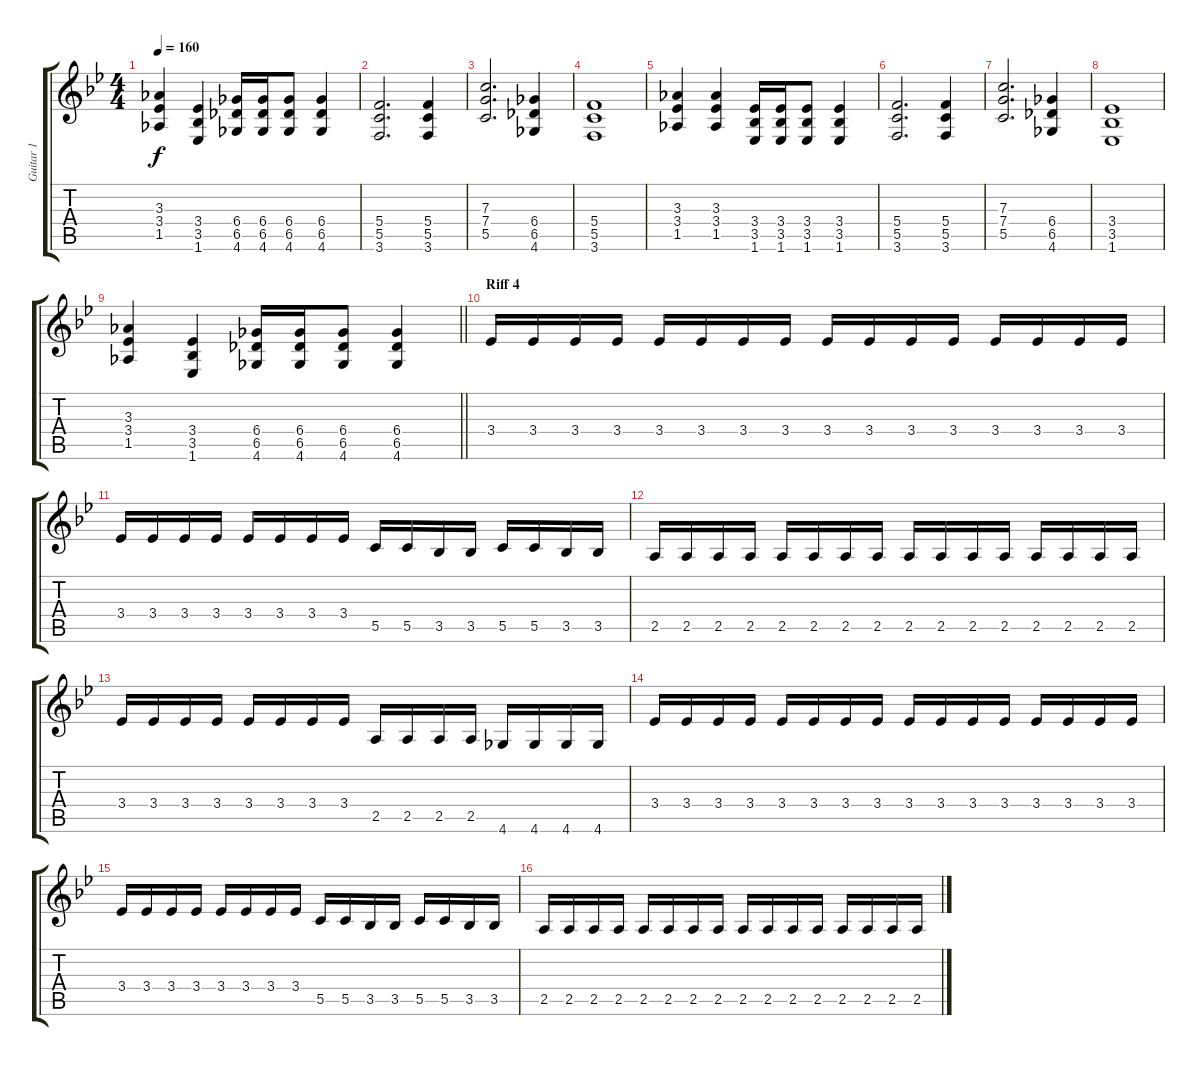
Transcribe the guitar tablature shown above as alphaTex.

\track ("Guitar 1" "Guitar 1") {instrument distortionguitar}
\staff {score tabs}
\tuning (D4 A3 F3 C3 G2 D2) {hide}
\ts (4 4)
\tempo 160
\clef g2
\ks bb
(3.3 3.4 1.5).4{dy f} (3.4 3.5 1.6).4 (6.4 6.5 4.6).16 (6.4 6.5 4.6).16 (6.4 6.5 4.6).8 (6.4 6.5 4.6).4 |
(5.4 5.5 3.6).2{d} (5.4 5.5 3.6).4 |
(7.3 7.4 5.5).2{d} (6.4 6.5 4.6).4 |
(5.4 5.5 3.6).1 |
(3.3 3.4 1.5).4 (3.3 3.4 1.5).4 (3.4 3.5 1.6).16 (3.4 3.5 1.6).16 (3.4 3.5 1.6).8 (3.4 3.5 1.6).4 |
(5.4 5.5 3.6).2{d} (5.4 5.5 3.6).4 |
(7.3 7.4 5.5).2{d} (6.4 6.5 4.6).4 |
(3.4 3.5 1.6).1 |
\barLineRight lightlight
(3.3 3.4 1.5).4 (3.4 3.5 1.6).4 (6.4 6.5 4.6).16 (6.4 6.5 4.6).16 (6.4 6.5 4.6).8 (6.4 6.5 4.6).4 |
\section ("" "Riff 4")
3.4.16 3.4.16 3.4.16 3.4.16 3.4.16 3.4.16 3.4.16 3.4.16 3.4.16 3.4.16 3.4.16 3.4.16 3.4.16 3.4.16 3.4.16 3.4.16 |
3.4.16 3.4.16 3.4.16 3.4.16 3.4.16 3.4.16 3.4.16 3.4.16 5.5.16 5.5.16 3.5.16 3.5.16 5.5.16 5.5.16 3.5.16 3.5.16 |
2.5.16 2.5.16 2.5.16 2.5.16 2.5.16 2.5.16 2.5.16 2.5.16 2.5.16 2.5.16 2.5.16 2.5.16 2.5.16 2.5.16 2.5.16 2.5.16 |
3.4.16 3.4.16 3.4.16 3.4.16 3.4.16 3.4.16 3.4.16 3.4.16 2.5.16 2.5.16 2.5.16 2.5.16 4.6.16 4.6.16 4.6.16 4.6.16 |
3.4.16 3.4.16 3.4.16 3.4.16 3.4.16 3.4.16 3.4.16 3.4.16 3.4.16 3.4.16 3.4.16 3.4.16 3.4.16 3.4.16 3.4.16 3.4.16 |
3.4.16 3.4.16 3.4.16 3.4.16 3.4.16 3.4.16 3.4.16 3.4.16 5.5.16 5.5.16 3.5.16 3.5.16 5.5.16 5.5.16 3.5.16 3.5.16 |
2.5.16 2.5.16 2.5.16 2.5.16 2.5.16 2.5.16 2.5.16 2.5.16 2.5.16 2.5.16 2.5.16 2.5.16 2.5.16 2.5.16 2.5.16 2.5.16
